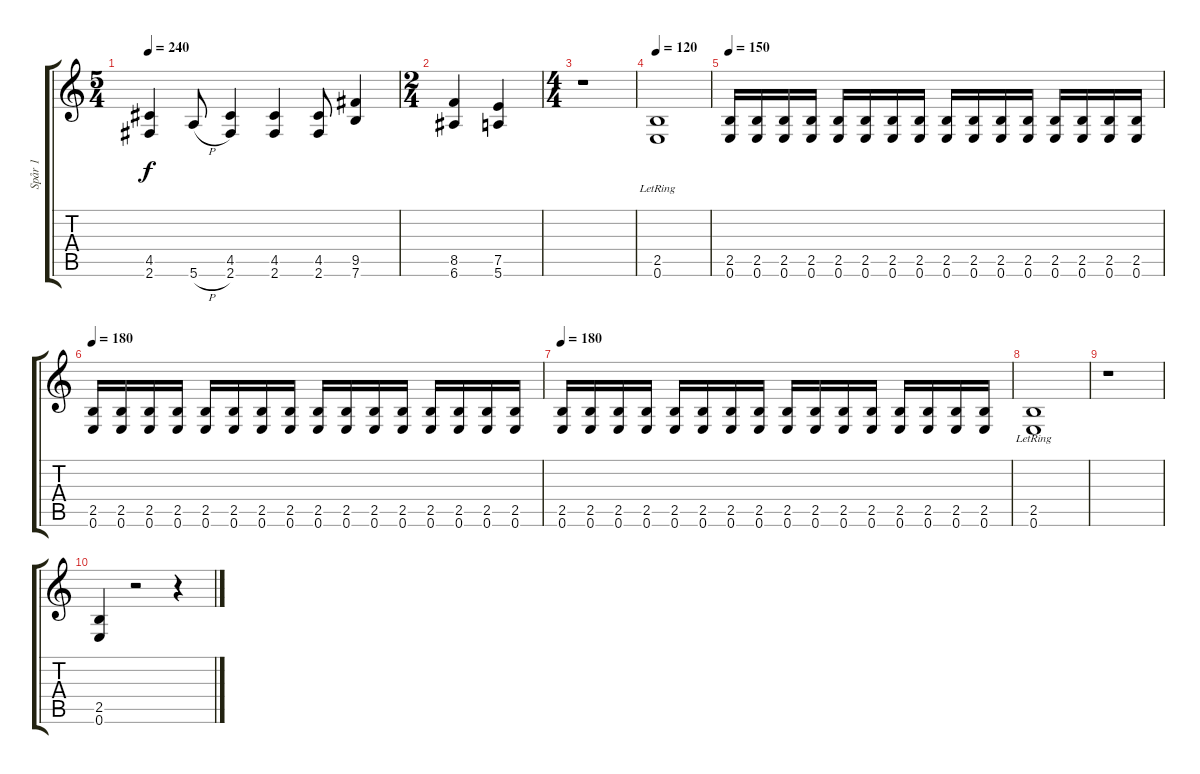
\track ("Spår 1" "Spår 1") {instrument distortionguitar}
\staff {score tabs}
\tuning (E4 B3 G3 D3 A2 E2) {hide}
\ts (5 4)
\tempo 240
\clef g2
\ks c
(4.5 2.6).4{dy f} 5.6{h}.8 (4.5 2.6).4 (4.5 2.6).4 (4.5 2.6).8 (9.5 7.6).4 |
\ts (2 4)
(8.5 6.6).4 (7.5 5.6).4 |
\ts (4 4)
r.1 |
\tempo 120
(2.5{lr} 0.6{lr}).1 |
\tempo 150
(2.5 0.6).16 (2.5 0.6).16 (2.5 0.6).16 (2.5 0.6).16 (2.5 0.6).16 (2.5 0.6).16 (2.5 0.6).16 (2.5 0.6).16 (2.5 0.6).16 (2.5 0.6).16 (2.5 0.6).16 (2.5 0.6).16 (2.5 0.6).16 (2.5 0.6).16 (2.5 0.6).16 (2.5 0.6).16 |
\tempo 180
(2.5 0.6).16 (2.5 0.6).16 (2.5 0.6).16 (2.5 0.6).16 (2.5 0.6).16 (2.5 0.6).16 (2.5 0.6).16 (2.5 0.6).16 (2.5 0.6).16 (2.5 0.6).16 (2.5 0.6).16 (2.5 0.6).16 (2.5 0.6).16 (2.5 0.6).16 (2.5 0.6).16 (2.5 0.6).16 |
\tempo 180
(2.5 0.6).16 (2.5 0.6).16 (2.5 0.6).16 (2.5 0.6).16 (2.5 0.6).16 (2.5 0.6).16 (2.5 0.6).16 (2.5 0.6).16 (2.5 0.6).16 (2.5 0.6).16 (2.5 0.6).16 (2.5 0.6).16 (2.5 0.6).16 (2.5 0.6).16 (2.5 0.6).16 (2.5 0.6).16 |
(2.5{lr} 0.6{lr}).1 |
r.1 |
(2.5 0.6).4 r.2 r.4
